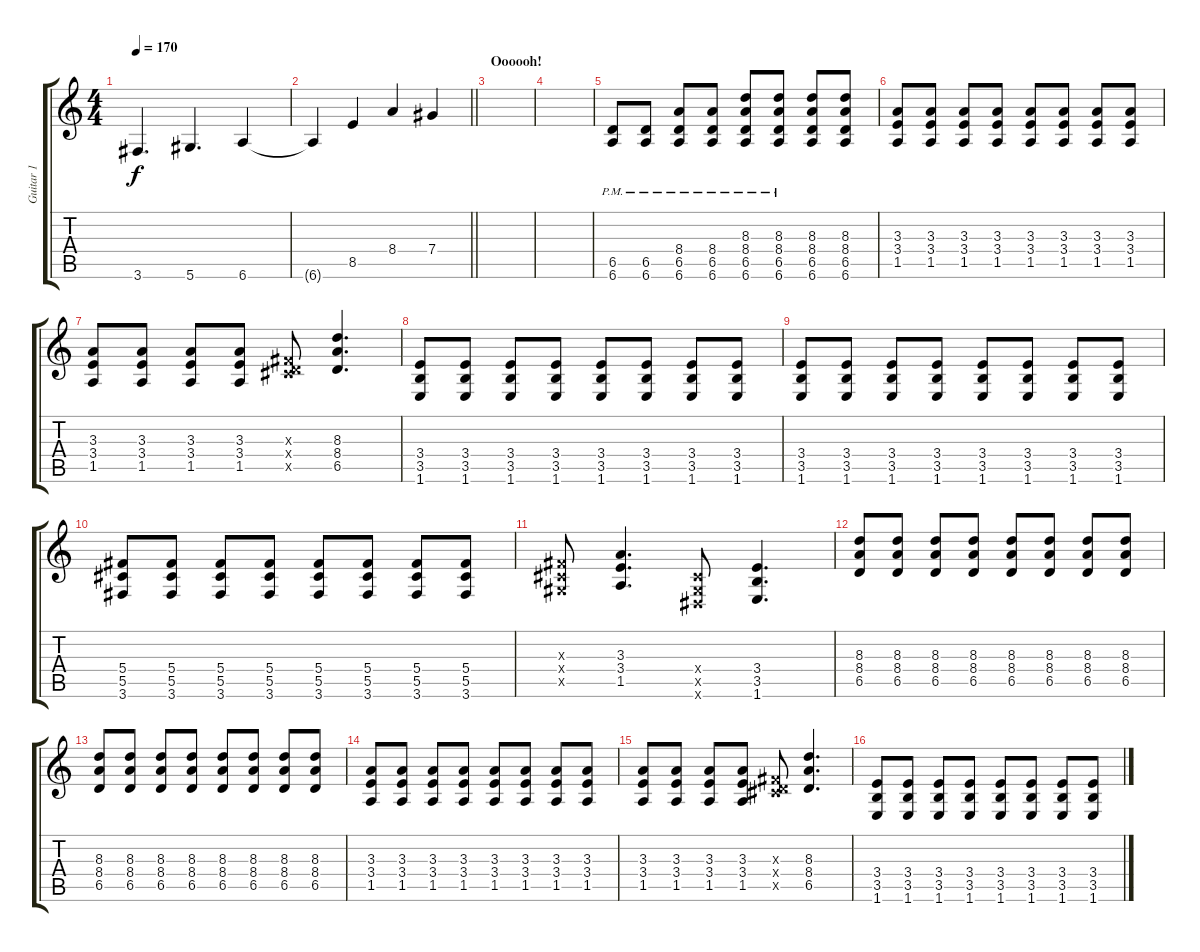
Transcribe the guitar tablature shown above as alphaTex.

\track ("Guitar 1" "Guitar 1") {instrument distortionguitar}
\staff {score tabs}
\tuning (Eb4 Bb3 Gb3 Db3 Ab2 Eb2) {hide}
\ts (4 4)
\section ("" "")
\tempo 170
\clef g2
\ks c
3.6.4{d dy f} 5.6.4{d} 6.6.4 |
\barLineRight lightlight
6.6{t}.4 8.5.4 8.4.4 7.4.4 |
\section ("" "Oooooh!")
|
|
(6.5{pm} 6.6{pm}).8 (6.5{pm} 6.6{pm}).8 (8.4{pm} 6.5{pm} 6.6{pm}).8 (8.4{pm} 6.5{pm} 6.6{pm}).8 (8.3{pm} 8.4{pm} 6.5{pm} 6.6{pm}).8 (8.3{pm} 8.4{pm} 6.5{pm} 6.6{pm}).8 (8.3 8.4 6.5 6.6).8 (8.3 8.4 6.5 6.6).8 |
(3.3 3.4 1.5).8 (3.3 3.4 1.5).8 (3.3 3.4 1.5).8 (3.3 3.4 1.5).8 (3.3 3.4 1.5).8 (3.3 3.4 1.5).8 (3.3 3.4 1.5).8 (3.3 3.4 1.5).8 |
(3.3 3.4 1.5).8 (3.3 3.4 1.5).8 (3.3 3.4 1.5).8 (3.3 3.4 1.5).8 (0.3{x} 0.4{x} 6.5{x}).8 (8.3 8.4 6.5).4{d} |
(3.4 3.5 1.6).8 (3.4 3.5 1.6).8 (3.4 3.5 1.6).8 (3.4 3.5 1.6).8 (3.4 3.5 1.6).8 (3.4 3.5 1.6).8 (3.4 3.5 1.6).8 (3.4 3.5 1.6).8 |
(3.4 3.5 1.6).8 (3.4 3.5 1.6).8 (3.4 3.5 1.6).8 (3.4 3.5 1.6).8 (3.4 3.5 1.6).8 (3.4 3.5 1.6).8 (3.4 3.5 1.6).8 (3.4 3.5 1.6).8 |
(5.4 5.5 3.6).8 (5.4 5.5 3.6).8 (5.4 5.5 3.6).8 (5.4 5.5 3.6).8 (5.4 5.5 3.6).8 (5.4 5.5 3.6).8 (5.4 5.5 3.6).8 (5.4 5.5 3.6).8 |
(0.3{x} 0.4{x} 0.5{x}).8 (3.3 3.4 1.5).4{d} (0.4{x} 0.5{x} 0.6{x}).8 (3.4 3.5 1.6).4{d} |
(8.3 8.4 6.5).8 (8.3 8.4 6.5).8 (8.3 8.4 6.5).8 (8.3 8.4 6.5).8 (8.3 8.4 6.5).8 (8.3 8.4 6.5).8 (8.3 8.4 6.5).8 (8.3 8.4 6.5).8 |
(8.3 8.4 6.5).8 (8.3 8.4 6.5).8 (8.3 8.4 6.5).8 (8.3 8.4 6.5).8 (8.3 8.4 6.5).8 (8.3 8.4 6.5).8 (8.3 8.4 6.5).8 (8.3 8.4 6.5).8 |
(3.3 3.4 1.5).8 (3.3 3.4 1.5).8 (3.3 3.4 1.5).8 (3.3 3.4 1.5).8 (3.3 3.4 1.5).8 (3.3 3.4 1.5).8 (3.3 3.4 1.5).8 (3.3 3.4 1.5).8 |
(3.3 3.4 1.5).8 (3.3 3.4 1.5).8 (3.3 3.4 1.5).8 (3.3 3.4 1.5).8 (0.3{x} 0.4{x} 6.5{x}).8 (8.3 8.4 6.5).4{d} |
(3.4 3.5 1.6).8 (3.4 3.5 1.6).8 (3.4 3.5 1.6).8 (3.4 3.5 1.6).8 (3.4 3.5 1.6).8 (3.4 3.5 1.6).8 (3.4 3.5 1.6).8 (3.4 3.5 1.6).8
